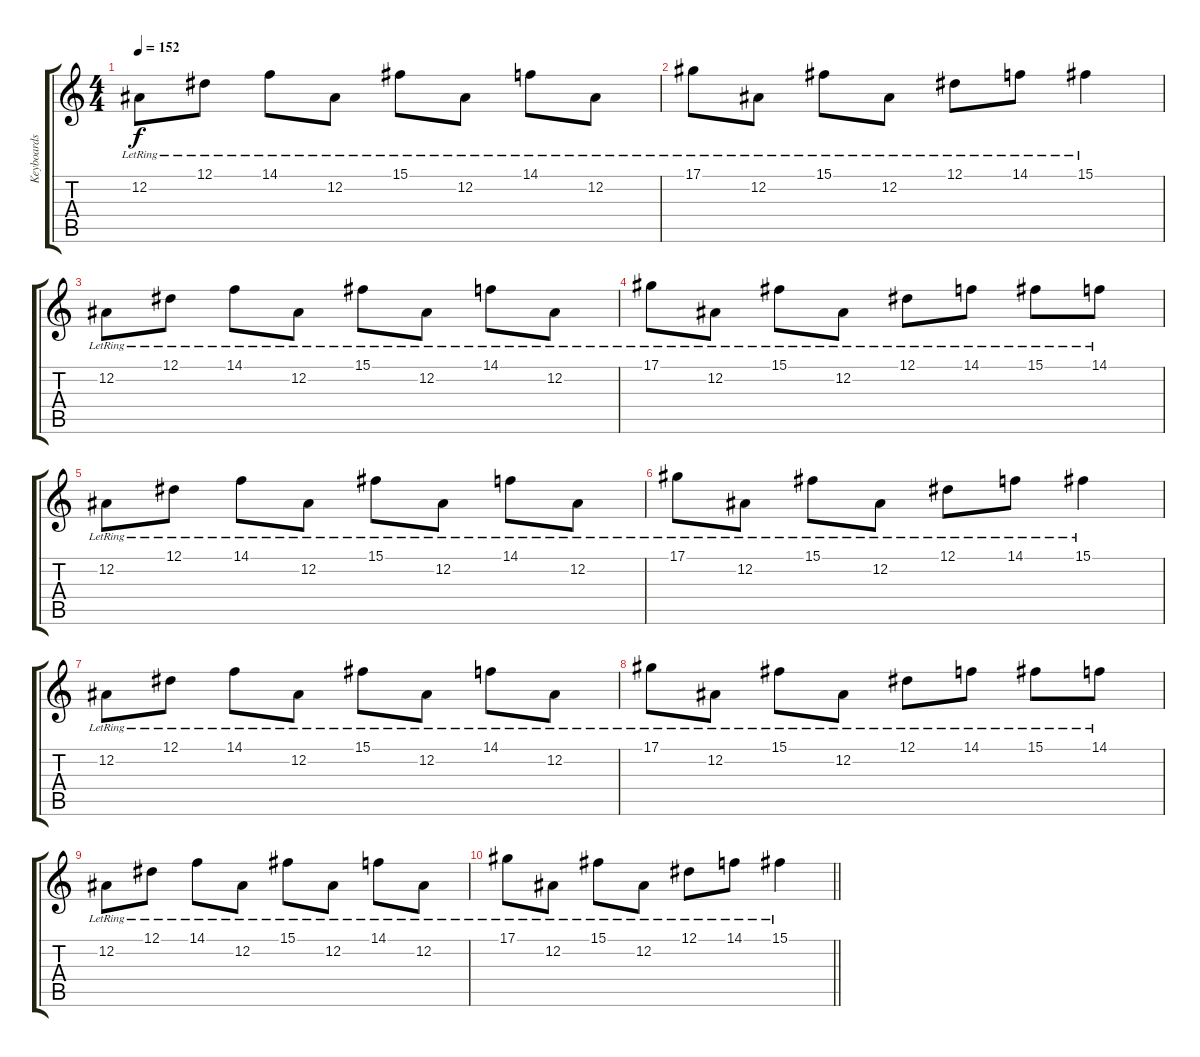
\track ("Keyboards" "Keyboards") {instrument acousticgrandpiano}
\staff {score tabs}
\tuning (Eb4 Bb3 Gb3 Db3 Ab2 Eb2) {hide}
\ts (4 4)
\tempo 152
\clef g2
\ks c
12.2{lr}.8{dy f} 12.1{lr}.8 14.1{lr}.8 12.2{lr}.8 15.1{lr}.8 12.2{lr}.8 14.1{lr}.8 12.2{lr}.8 |
17.1{lr}.8 12.2{lr}.8 15.1{lr}.8 12.2{lr}.8 12.1{lr}.8 14.1{lr}.8 15.1{lr}.4 |
12.2{lr}.8{volume 6} 12.1{lr}.8 14.1{lr}.8 12.2{lr}.8 15.1{lr}.8 12.2{lr}.8 14.1{lr}.8 12.2{lr}.8 |
17.1{lr}.8 12.2{lr}.8 15.1{lr}.8 12.2{lr}.8 12.1{lr}.8 14.1{lr}.8 15.1{lr}.8 14.1{lr}.8 |
12.2{lr}.8 12.1{lr}.8 14.1{lr}.8 12.2{lr}.8 15.1{lr}.8 12.2{lr}.8 14.1{lr}.8 12.2{lr}.8 |
17.1{lr}.8 12.2{lr}.8 15.1{lr}.8 12.2{lr}.8 12.1{lr}.8 14.1{lr}.8 15.1{lr}.4 |
12.2{lr}.8{volume 0} 12.1{lr}.8 14.1{lr}.8 12.2{lr}.8 15.1{lr}.8 12.2{lr}.8 14.1{lr}.8 12.2{lr}.8 |
17.1{lr}.8 12.2{lr}.8 15.1{lr}.8 12.2{lr}.8 12.1{lr}.8 14.1{lr}.8 15.1{lr}.8 14.1{lr}.8 |
12.2{lr}.8 12.1{lr}.8 14.1{lr}.8 12.2{lr}.8 15.1{lr}.8 12.2{lr}.8 14.1{lr}.8 12.2{lr}.8 |
\barLineRight lightlight
17.1{lr}.8 12.2{lr}.8 15.1{lr}.8 12.2{lr}.8 12.1{lr}.8 14.1{lr}.8 15.1{lr}.4
